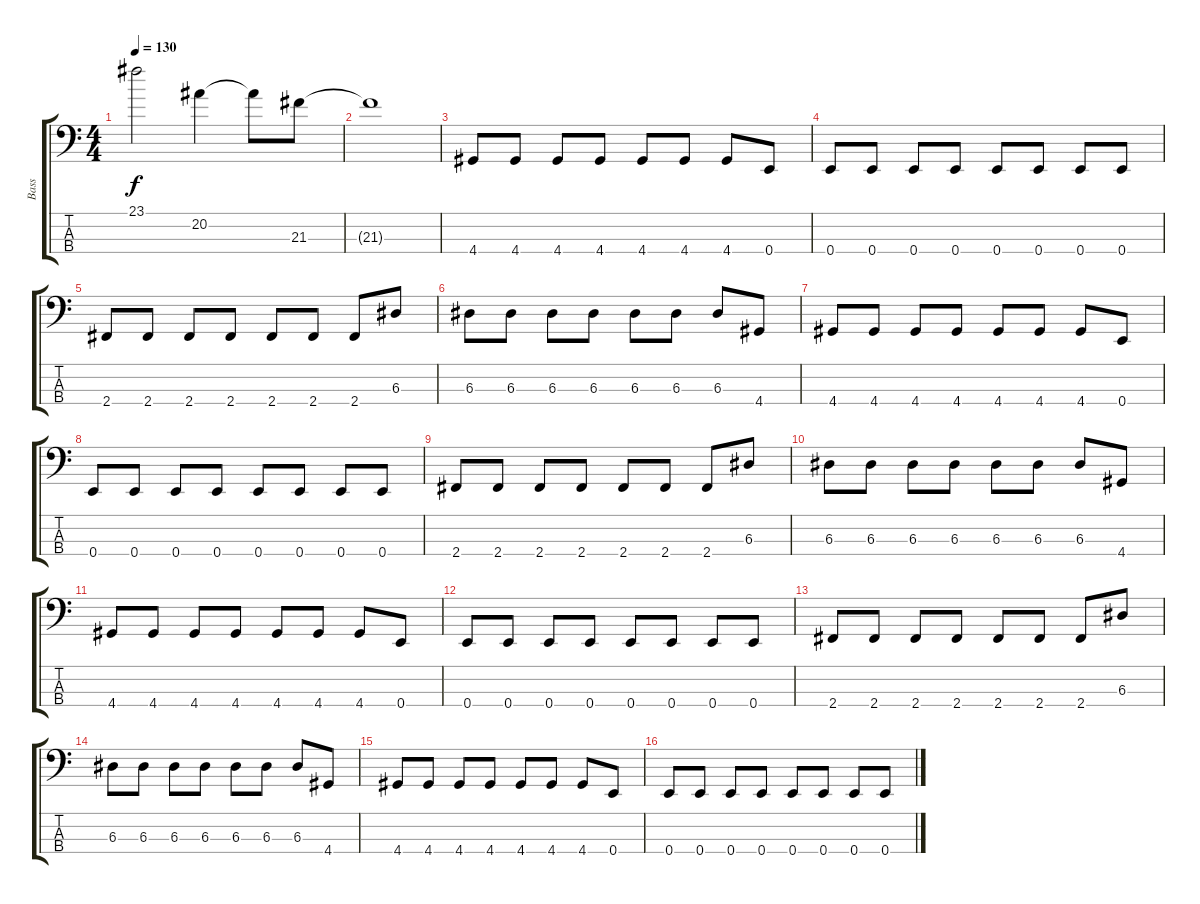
\track ("Bass" "Bass") {instrument electricbassfinger}
\staff {score tabs}
\tuning (G2 D2 A1 E1) {hide}
\ts (4 4)
\tempo 130
\clef f4
\ks c
23.1.2{dy f} 20.2.4 20.2{t}.8 21.3.8 |
21.3{t}.1 |
4.4.8 4.4.8 4.4.8 4.4.8 4.4.8 4.4.8 4.4.8 0.4.8 |
0.4.8 0.4.8 0.4.8 0.4.8 0.4.8 0.4.8 0.4.8 0.4.8 |
2.4.8 2.4.8 2.4.8 2.4.8 2.4.8 2.4.8 2.4.8 6.3.8 |
6.3.8 6.3.8 6.3.8 6.3.8 6.3.8 6.3.8 6.3.8 4.4.8 |
4.4.8 4.4.8 4.4.8 4.4.8 4.4.8 4.4.8 4.4.8 0.4.8 |
0.4.8 0.4.8 0.4.8 0.4.8 0.4.8 0.4.8 0.4.8 0.4.8 |
2.4.8 2.4.8 2.4.8 2.4.8 2.4.8 2.4.8 2.4.8 6.3.8 |
6.3.8 6.3.8 6.3.8 6.3.8 6.3.8 6.3.8 6.3.8 4.4.8 |
4.4.8 4.4.8 4.4.8 4.4.8 4.4.8 4.4.8 4.4.8 0.4.8 |
0.4.8 0.4.8 0.4.8 0.4.8 0.4.8 0.4.8 0.4.8 0.4.8 |
2.4.8 2.4.8 2.4.8 2.4.8 2.4.8 2.4.8 2.4.8 6.3.8 |
6.3.8 6.3.8 6.3.8 6.3.8 6.3.8 6.3.8 6.3.8 4.4.8 |
4.4.8 4.4.8 4.4.8 4.4.8 4.4.8 4.4.8 4.4.8 0.4.8 |
0.4.8 0.4.8 0.4.8 0.4.8 0.4.8 0.4.8 0.4.8 0.4.8
